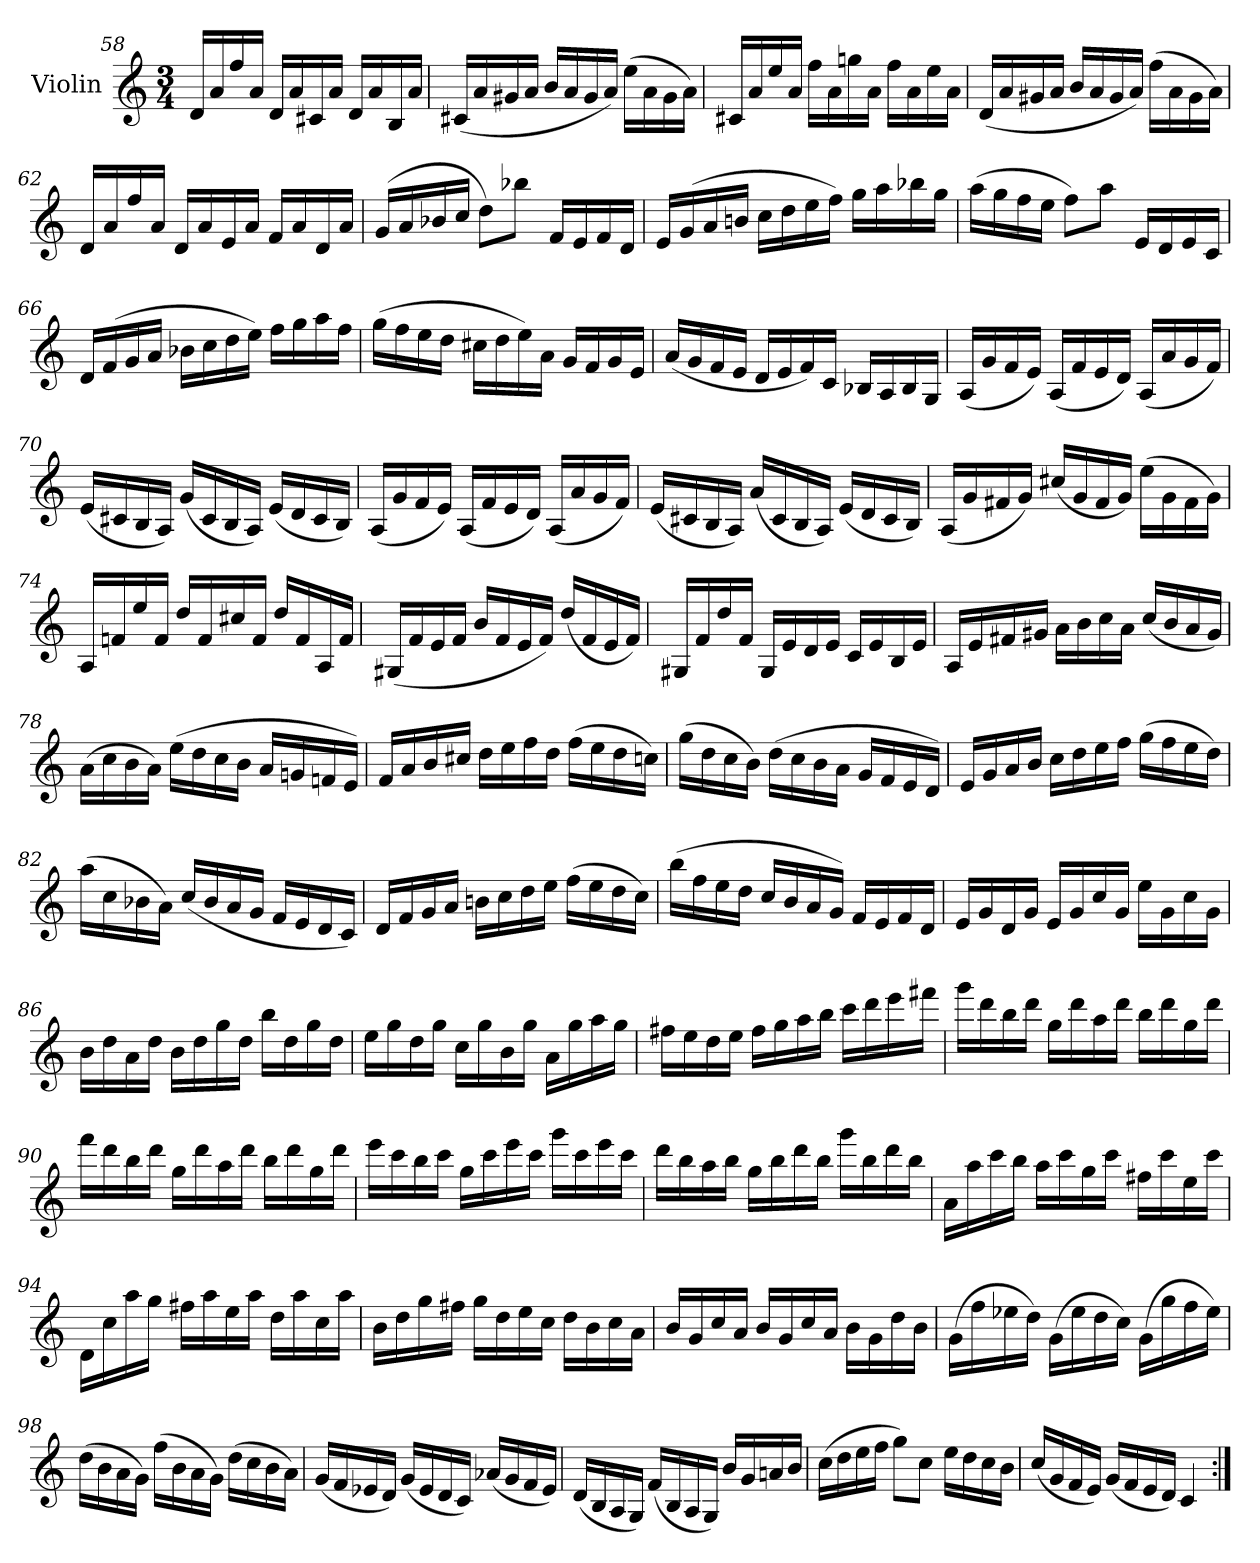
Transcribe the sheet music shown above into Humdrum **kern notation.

**kern
*part1
*staff1
*I"Violin
*I'Vln.
*clefG2
*k[]
*M3/4
=58
16d/LL
16a/
16ff/
16a/JJ
16d/LL
16a/
16c#X/
16a/JJ
16d/LL
16a/
16B/
16a/JJ
=59
(<16c#X/LL
16a/
16g#X/
16a/JJ
16b/LL
16a/
16g#/
16a/JJ)
(>16ee\LL
16a\
16g#\
16a\JJ)
=60
16c#X/LL
16a/
16ee/
16a/JJ
16ff\LL
16a\
16ggn\
16a\JJ
16ff\LL
16a\
16ee\
16a\JJ
!!LO:LB:g=z
=61
(<16d/LL
16a/
16g#X/
16a/JJ
16b/LL
16a/
16g#/
16a/JJ)
(>16ff\LL
16a\
16g#\
16a\JJ)
=62
16d/LL
16a/
16ff/
16a/JJ
16d/LL
16a/
16e/
16a/JJ
16f/LL
16a/
16d/
16a/JJ
=63
(<16g/LL
16a/
16b-X/
16cc/JJ
8dd\L)
8bb-X\J
16f/LL
16e/
16f/
16d/JJ
=64
16e/LL
(>16g/
16a/
16bn/JJ
16cc\LL
16dd\
16ee\
16ff\JJ)
16gg\LL
16aa\
16bb-X\
16gg\JJ
=65
(>16aa\LL
16gg\
16ff\
16ee\JJ
8ff\L)
8aa\J
16e/LL
16d/
16e/
16c/JJ
!!LO:LB:g=z
=66
16d/LL
(>16f/
16g/
16a/JJ
16b-X\LL
16cc\
16dd\
16ee\JJ)
16ff\LL
16gg\
16aa\
16ff\JJ
=67
(>16gg\LL
16ff\
16ee\
16dd\JJ
16cc#X\LL
16dd\
16ee\)
16a\JJ
16g/LL
16f/
16g/
16e/JJ
=68
(<16a/LL
16g/
16f/
16e/JJ
16d/LL
16e/
16f/)
16c/JJ
16B-X/LL
16A/
16B-/
16G/JJ
=69
(<16A/LL
16g/
16f/
16e/JJ)
(<16A/LL
16f/
16e/
16d/JJ)
(<16A/LL
16a/
16g/
16f/JJ)
!!LO:LB:g=z
=70
(<16e/LL
16c#X/
16B/
16A/JJ)
(<16g/LL
16c#/
16B/
16A/JJ)
(<16e/LL
16d/
16c#/
16B/JJ)
=71
(<16A/LL
16g/
16f/
16e/JJ)
(<16A/LL
16f/
16e/
16d/JJ)
(<16A/LL
16a/
16g/
16f/JJ)
=72
(<16e/LL
16c#X/
16B/
16A/JJ)
(<16a/LL
16c#/
16B/
16A/JJ)
(<16e/LL
16d/
16c#/
16B/JJ)
=73
(<16A/LL
16g/
16f#X/
16g/JJ)
(<16cc#X/LL
16g/
16f#/
16g/JJ)
(>16ee\LL
16g\
16f#\
16g\JJ)
!!LO:LB:g=z
=74
16A/LL
16fn/
16ee/
16f/JJ
16dd/LL
16f/
16cc#X/
16f/JJ
16dd/LL
16f/
16A/
16f/JJ
=75
(<16G#X/LL
16f/
16e/
16f/JJ
16b/LL
16f/
16e/
16f/JJ)
(<16dd/LL
16f/
16e/
16f/JJ)
=76
16G#X/LL
16f/
16dd/
16f/JJ
16G#/LL
16e/
16d/
16e/JJ
16c/LL
16e/
16B/
16e/JJ
=77
16A/LL
16e/
16f#X/
16g#X/JJ
16a\LL
16b\
16cc\
16a\JJ
(<16cc/LL
16b/
16a/
16g#/JJ)
!!LO:LB:g=z
=78
(>16a\LL
16cc\
16b\
16a\JJ)
(>16ee\LL
16dd\
16cc\
16b\JJ
16a/LL
16gn/
16fn/
16e/JJ)
=79
16f/LL
16a/
16b/
16cc#X/JJ
16dd\LL
16ee\
16ff\
16dd\JJ
(>16ff\LL
16ee\
16dd\
16ccn\JJ)
=80
(>16gg\LL
16dd\
16cc\
16b\JJ)
(>16dd\LL
16cc\
16b\
16a\JJ
16g/LL
16f/
16e/
16d/JJ)
=81
16e/LL
16g/
16a/
16b/JJ
16cc\LL
16dd\
16ee\
16ff\JJ
(>16gg\LL
16ff\
16ee\
16dd\JJ)
!!LO:LB:g=z
=82
(>16aa\LL
16cc\
16b-X\
16a\JJ)
(<16cc/LL
16b-/
16a/
16g/JJ
16f/LL
16e/
16d/
16c/JJ)
=83
16d/LL
16f/
16g/
16a/JJ
16bn\LL
16cc\
16dd\
16ee\JJ
(>16ff\LL
16ee\
16dd\
16cc\JJ)
=84
(>16bb\LL
16ff\
16ee\
16dd\JJ
16cc/LL
16b/
16a/
16g/JJ)
16f/LL
16e/
16f/
16d/JJ
=85
16e/LL
16g/
16d/
16g/JJ
16e/LL
16g/
16cc/
16g/JJ
16ee\LL
16g\
16cc\
16g\JJ
!!LO:LB:g=z
=86
16b\LL
16dd\
16a\
16dd\JJ
16b\LL
16dd\
16gg\
16dd\JJ
16bb\LL
16dd\
16gg\
16dd\JJ
=87
16ee\LL
16gg\
16dd\
16gg\JJ
16cc\LL
16gg\
16b\
16gg\JJ
16a\LL
16gg\
16aa\
16gg\JJ
=88
16ff#X\LL
16ee\
16dd\
16ee\JJ
16ff#\LL
16gg\
16aa\
16bb\JJ
16ccc\LL
16ddd\
16eee\
16fff#X\JJ
=89
16ggg\LL
16ddd\
16bb\
16ddd\JJ
16gg\LL
16ddd\
16aa\
16ddd\JJ
16bb\LL
16ddd\
16gg\
16ddd\JJ
!!LO:PB:g=z
=90
16fff\LL
16ddd\
16bb\
16ddd\JJ
16gg\LL
16ddd\
16aa\
16ddd\JJ
16bb\LL
16ddd\
16gg\
16ddd\JJ
=91
16eee\LL
16ccc\
16bb\
16ccc\JJ
16gg\LL
16ccc\
16eee\
16ccc\JJ
16ggg\LL
16ccc\
16eee\
16ccc\JJ
=92
16ddd\LL
16bb\
16aa\
16bb\JJ
16gg\LL
16bb\
16ddd\
16bb\JJ
16ggg\LL
16bb\
16ddd\
16bb\JJ
=93
16a\LL
16aa\
16ccc\
16bb\JJ
16aa\LL
16ccc\
16gg\
16ccc\JJ
16ff#X\LL
16ccc\
16ee\
16ccc\JJ
!!LO:LB:g=z
=94
16d\LL
16cc\
16aa\
16gg\JJ
16ff#X\LL
16aa\
16ee\
16aa\JJ
16dd\LL
16aa\
16cc\
16aa\JJ
=95
16b\LL
16dd\
16gg\
16ff#X\JJ
16gg\LL
16dd\
16ee\
16cc\JJ
16dd\LL
16b\
16cc\
16a\JJ
=96
16b/LL
16g/
16cc/
16a/JJ
16b/LL
16g/
16cc/
16a/JJ
16b\LL
16g\
16dd\
16b\JJ
=97
(>16g\LL
16ff\
16ee-X\
16dd\JJ)
(>16g\LL
16ee-\
16dd\
16cc\JJ)
(>16g\LL
16gg\
16ff\
16ee-\JJ)
!!LO:LB:g=z
=98
(>16dd\LL
16b\
16a\
16g\JJ)
(>16ff\LL
16b\
16a\
16g\JJ)
(>16dd\LL
16cc\
16b\
16a\JJ)
=99
(<16g/LL
16f/
16e-X/
16d/JJ)
(<16g/LL
16e-/
16d/
16c/JJ)
(<16a-X/LL
16g/
16f/
16e-/JJ)
=100
(<16d/LL
16B/
16A/
16G/JJ)
(<16f/LL
16B/
16A/
16G/JJ)
16b/LL
16g/
16an/
16b/JJ
=101
(>16cc\LL
16dd\
16ee\
16ff\JJ
8gg\L)
8cc\J
16ee\LL
16dd\
16cc\
16b\JJ
=102
(<16cc/LL
16g/
16f/
16e/JJ)
(<16g/LL
16f/
16e/
16d/JJ)
4c/
=:|!
*-
